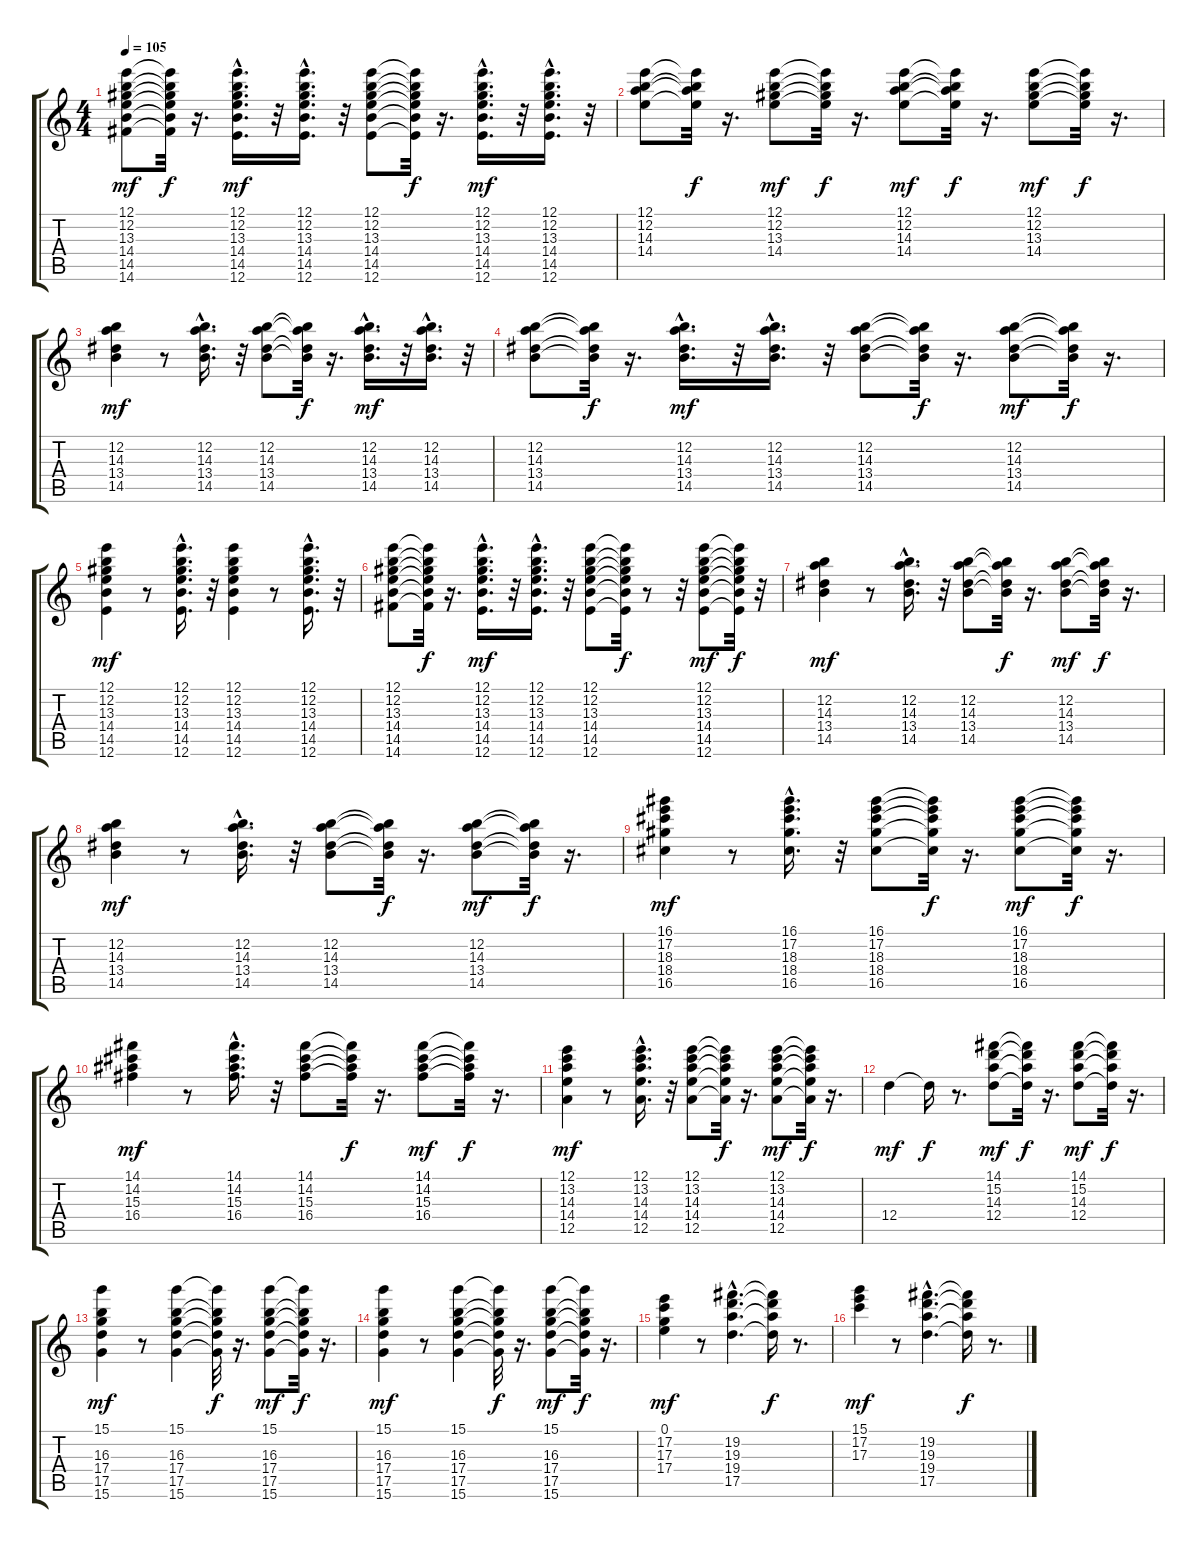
\track "" {instrument acousticguitarsteel}
\staff {score tabs}
\tuning (E4 B3 G3 D3 A2 E2) {hide}
\ts (4 4)
\tempo 105
\clef g2
\ks c
(12.1 12.2 13.3 14.4 14.5 14.6).8{dy mf} (12.1{t} 12.2{t} 13.3{t} 14.4{t} 14.5{t} 14.6{t}).32{dy f} r.16{d} (12.1{hac} 12.2{hac} 13.3{hac} 14.4{hac} 14.5{hac} 12.6{hac}).16{d dy mf} r.32 (12.1{hac} 12.2{hac} 13.3{hac} 14.4{hac} 14.5{hac} 12.6{hac}).16{d} r.32 (12.1 12.2 13.3 14.4 14.5 12.6).8 (12.1{t} 12.2{t} 13.3{t} 14.4{t} 14.5{t} 12.6{t}).32{dy f} r.16{d} (12.1{hac} 12.2{hac} 13.3{hac} 14.4{hac} 14.5{hac} 12.6{hac}).16{d dy mf} r.32 (12.1{hac} 12.2{hac} 13.3{hac} 14.4{hac} 14.5{hac} 12.6{hac}).16{d} r.32 |
(12.1 12.2 14.3 14.4).8 (12.1{t} 12.2{t} 14.3{t} 14.4{t}).32{dy f} r.16{d} (12.1 12.2 13.3 14.4).8{dy mf} (12.1{t} 12.2{t} 13.3{t} 14.4{t}).32{dy f} r.16{d} (12.1 12.2 14.3 14.4).8{dy mf} (12.1{t} 12.2{t} 14.3{t} 14.4{t}).32{dy f} r.16{d} (12.1 12.2 13.3 14.4).8{dy mf} (12.1{t} 12.2{t} 13.3{t} 14.4{t}).32{dy f} r.16{d} |
(12.2 14.3 13.4 14.5).4{dy mf} r.8 (12.2{hac} 14.3{hac} 13.4{hac} 14.5{hac}).16{d} r.32 (12.2 14.3 13.4 14.5).8 (12.2{t} 14.3{t} 13.4{t} 14.5{t}).32{dy f} r.16{d} (12.2{hac} 14.3{hac} 13.4{hac} 14.5{hac}).16{d dy mf} r.32 (12.2{hac} 14.3{hac} 13.4{hac} 14.5{hac}).16{d} r.32 |
(12.2 14.3 13.4 14.5).8 (12.2{t} 14.3{t} 13.4{t} 14.5{t}).32{dy f} r.16{d} (12.2{hac} 14.3{hac} 13.4{hac} 14.5{hac}).16{d dy mf} r.32 (12.2{hac} 14.3{hac} 13.4{hac} 14.5{hac}).16{d} r.32 (12.2 14.3 13.4 14.5).8 (12.2{t} 14.3{t} 13.4{t} 14.5{t}).32{dy f} r.16{d} (12.2 14.3 13.4 14.5).8{dy mf} (12.2{t} 14.3{t} 13.4{t} 14.5{t}).32{dy f} r.16{d} |
(12.1 12.2 13.3 14.4 14.5 12.6).4{dy mf} r.8 (12.1{hac} 12.2{hac} 13.3{hac} 14.4{hac} 14.5{hac} 12.6{hac}).16{d} r.32 (12.1 12.2 13.3 14.4 14.5 12.6).4 r.8 (12.1{hac} 12.2{hac} 13.3{hac} 14.4{hac} 14.5{hac} 12.6{hac}).16{d} r.32 |
(12.1 12.2 13.3 14.4 14.5 14.6).8 (12.1{t} 12.2{t} 13.3{t} 14.4{t} 14.5{t} 14.6{t}).32{dy f} r.16{d} (12.1{hac} 12.2{hac} 13.3{hac} 14.4{hac} 14.5{hac} 12.6{hac}).16{d dy mf} r.32 (12.1{hac} 12.2{hac} 13.3{hac} 14.4{hac} 14.5{hac} 12.6{hac}).16{d} r.32 (12.1 12.2 13.3 14.4 14.5 12.6).8 (12.1{t} 12.2{t} 13.3{t} 14.4{t} 14.5{t} 12.6{t}).32{dy f} r.8 r.32 (12.1 12.2 13.3 14.4 14.5 12.6).8{dy mf} (12.1{t} 12.2{t} 13.3{t} 14.4{t} 14.5{t} 12.6{t}).32{dy f} r.32 |
(12.2 14.3 13.4 14.5).4{dy mf} r.8 (12.2{hac} 14.3{hac} 13.4{hac} 14.5{hac}).16{d} r.32 (12.2 14.3 13.4 14.5).8 (12.2{t} 14.3{t} 13.4{t} 14.5{t}).32{dy f} r.16{d} (12.2 14.3 13.4 14.5).8{dy mf} (12.2{t} 14.3{t} 13.4{t} 14.5{t}).32{dy f} r.16{d} |
(12.2 14.3 13.4 14.5).4{dy mf} r.8 (12.2{hac} 14.3{hac} 13.4{hac} 14.5{hac}).16{d} r.32 (12.2 14.3 13.4 14.5).8 (12.2{t} 14.3{t} 13.4{t} 14.5{t}).32{dy f} r.16{d} (12.2 14.3 13.4 14.5).8{dy mf} (12.2{t} 14.3{t} 13.4{t} 14.5{t}).32{dy f} r.16{d} |
(16.1 17.2 18.3 18.4 16.5).4{dy mf} r.8 (16.1{hac} 17.2{hac} 18.3{hac} 18.4{hac} 16.5{hac}).16{d} r.32 (16.1 17.2 18.3 18.4 16.5).8 (16.1{t} 17.2{t} 18.3{t} 18.4{t} 16.5{t}).32{dy f} r.16{d} (16.1 17.2 18.3 18.4 16.5).8{dy mf} (16.1{t} 17.2{t} 18.3{t} 18.4{t} 16.5{t}).32{dy f} r.16{d} |
(14.1 14.2 15.3 16.4).4{dy mf} r.8 (14.1{hac} 14.2{hac} 15.3{hac} 16.4{hac}).16{d} r.32 (14.1 14.2 15.3 16.4).8 (14.1{t} 14.2{t} 15.3{t} 16.4{t}).32{dy f} r.16{d} (14.1 14.2 15.3 16.4).8{dy mf} (14.1{t} 14.2{t} 15.3{t} 16.4{t}).32{dy f} r.16{d} |
(12.1 13.2 14.3 14.4 12.5).4{dy mf} r.8 (12.1{hac} 13.2{hac} 14.3{hac} 14.4{hac} 12.5{hac}).16{d} r.32 (12.1 13.2 14.3 14.4 12.5).8 (12.1{t} 13.2{t} 14.3{t} 14.4{t} 12.5{t}).32{dy f} r.16{d} (12.1 13.2 14.3 14.4 12.5).8{dy mf} (12.1{t} 13.2{t} 14.3{t} 14.4{t} 12.5{t}).32{dy f} r.16{d} |
12.4.4{dy mf} 12.4{t}.16{dy f} r.8{d} (14.1 15.2 14.3 12.4).8{dy mf} (14.1{t} 15.2{t} 14.3{t} 12.4{t}).32{dy f} r.16{d} (14.1 15.2 14.3 12.4).8{dy mf} (14.1{t} 15.2{t} 14.3{t} 12.4{t}).32{dy f} r.16{d} |
(15.1 16.3 17.4 17.5 15.6).4{dy mf} r.8 (15.1 16.3 17.4 17.5 15.6).4 (15.1{t} 16.3{t} 17.4{t} 17.5{t} 15.6{t}).32{dy f} r.16{d} (15.1 16.3 17.4 17.5 15.6).8{dy mf} (15.1{t} 16.3{t} 17.4{t} 17.5{t} 15.6{t}).32{dy f} r.16{d} |
(15.1 16.3 17.4 17.5 15.6).4{dy mf} r.8 (15.1 16.3 17.4 17.5 15.6).4 (15.1{t} 16.3{t} 17.4{t} 17.5{t} 15.6{t}).32{dy f} r.16{d} (15.1 16.3 17.4 17.5 15.6).8{dy mf} (15.1{t} 16.3{t} 17.4{t} 17.5{t} 15.6{t}).32{dy f} r.16{d} |
(0.1 17.2 17.3 17.4).4{dy mf} r.8 (19.2{hac} 19.3{hac} 19.4{hac} 17.5{hac}).4{d} (19.2{t} 19.3{t} 19.4{t} 17.5{t}).16{dy f} r.8{d} |
(15.1 17.2 17.3).4{dy mf} r.8 (19.2{hac} 19.3{hac} 19.4{hac} 17.5{hac}).4{d} (19.2{t} 19.3{t} 19.4{t} 17.5{t}).16{dy f} r.8{d}
